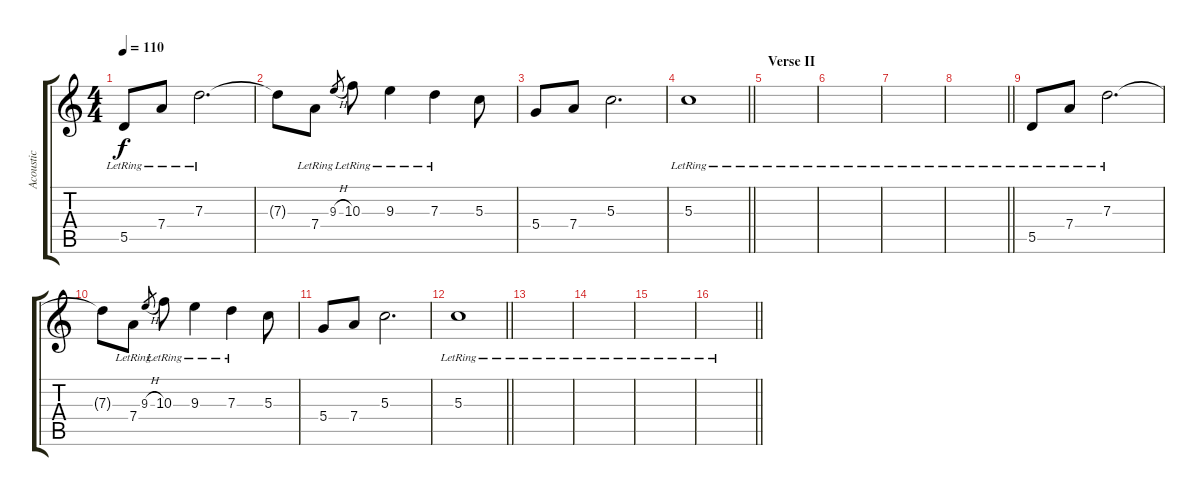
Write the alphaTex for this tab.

\track ("Acoustic" "Acoustic") {instrument acousticguitarsteel}
\staff {score tabs}
\tuning (E4 B3 G3 D3 A2 E2) {hide}
\ts (4 4)
\section ("" "")
\tempo 110
\clef g2
\ks c
5.5{lr}.8{dy f} 7.4{lr}.8 7.3{lr}.2{d} |
7.3{t}.8 7.4{lr}.8 9.3{h}.8{gr} 10.3{lr}.8 9.3{lr}.4 7.3{lr}.4 5.3.8 |
5.4.8 7.4.8 5.3.2{d} |
\barLineRight lightlight
5.3{lr}.1 |
\section ("" "Verse II")
|
|
|
\barLineRight lightlight
|
\section ("" "")
5.5{lr}.8 7.4{lr}.8 7.3{lr}.2{d} |
7.3{t}.8 7.4{lr}.8 9.3{h}.8{gr} 10.3{lr}.8 9.3{lr}.4 7.3{lr}.4 5.3.8 |
5.4.8 7.4.8 5.3.2{d} |
\barLineRight lightlight
5.3{lr}.1 |
\section ("" "")
|
|
|
\barLineRight lightlight
